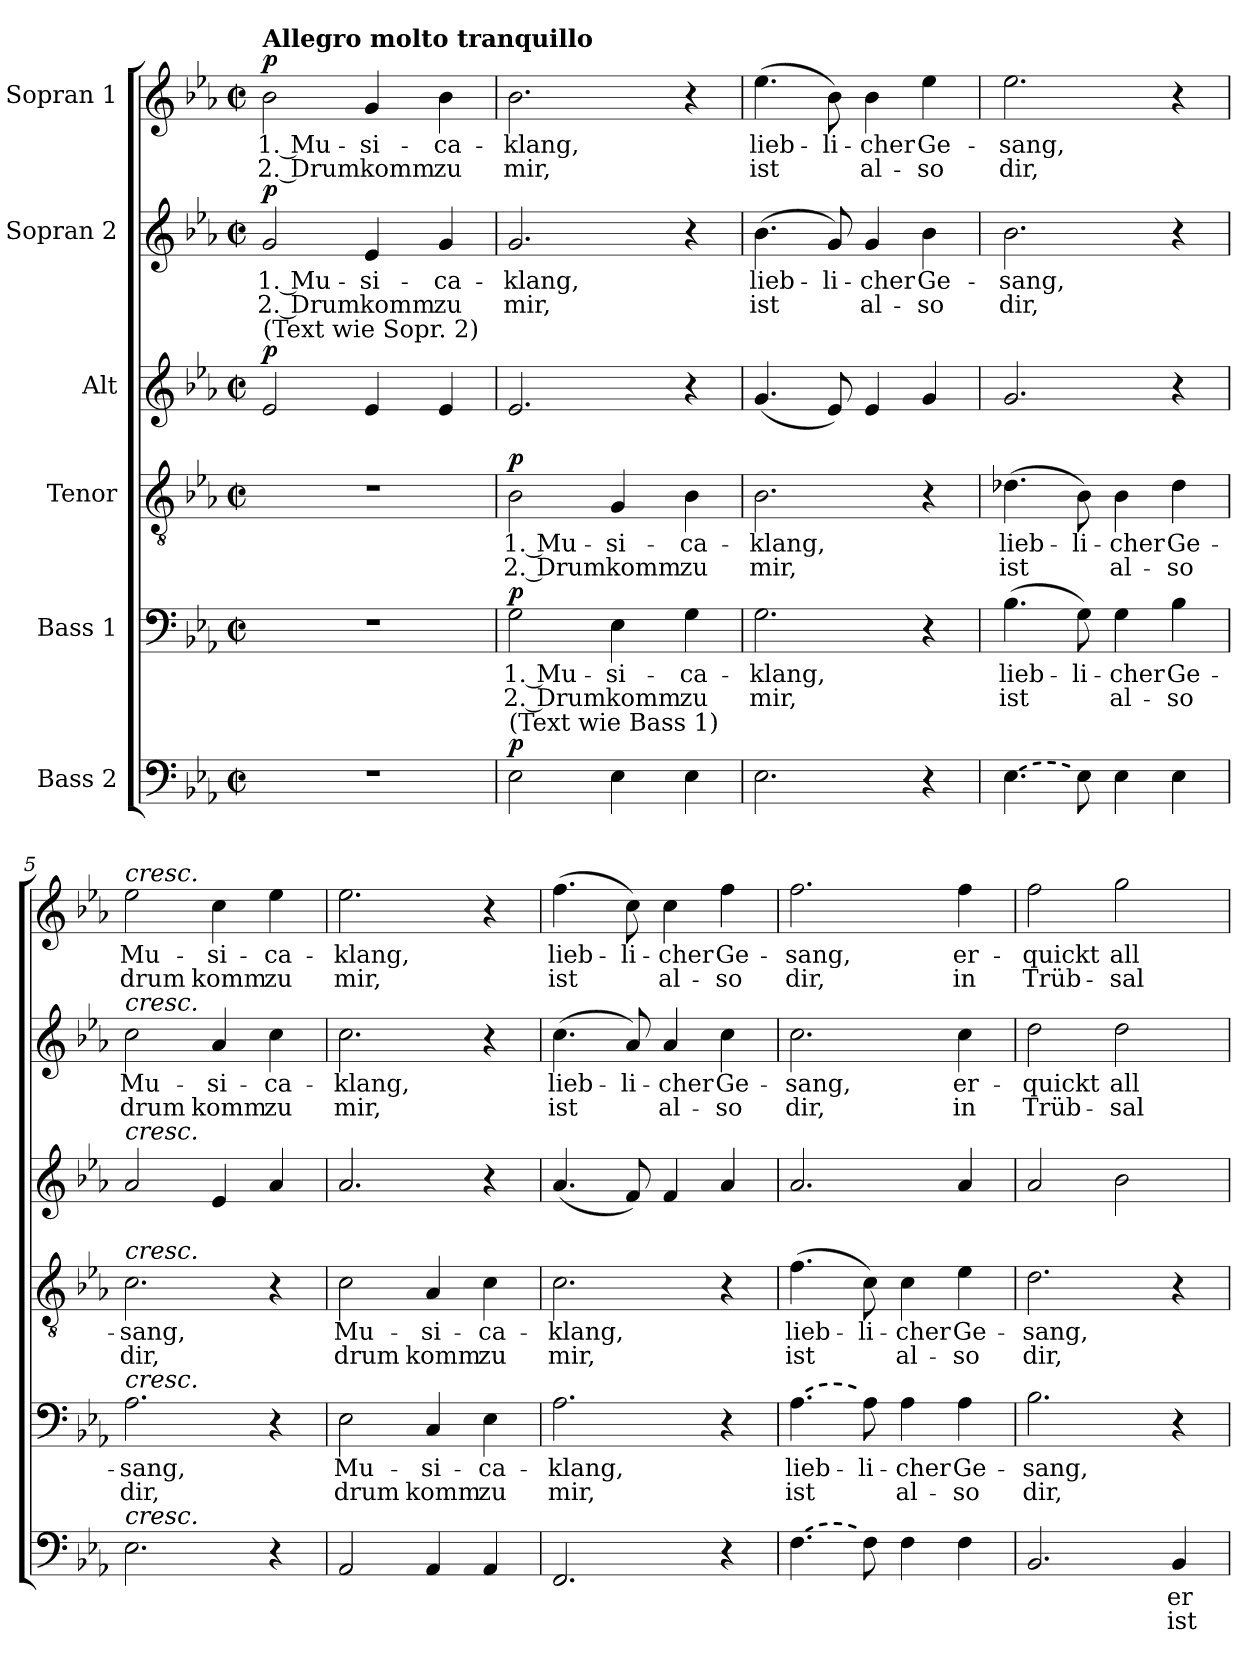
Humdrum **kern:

**kern	**text	**text	**dynam	**kern	**text	**text	**dynam	**kern	**text	**text	**dynam	**kern	**dynam	**kern	**text	**text	**dynam	**kern	**text	**text	**dynam
*part6	*part6	*part6	*part6	*part5	*part5	*part5	*part5	*part4	*part4	*part4	*part4	*part3	*part3	*part2	*part2	*part2	*part2	*part1	*part1	*part1	*part1
*staff6	*staff6	*staff6	*staff6	*staff5	*staff5	*staff5	*staff5	*staff4	*staff4	*staff4	*staff4	*staff3	*staff3	*staff2	*staff2	*staff2	*staff2	*staff1	*staff1	*staff1	*staff1
*I"Bass 2	*	*	*	*I"Bass 1	*	*	*	*I"Tenor	*	*	*	*I"Alt	*	*I"Sopran 2	*	*	*	*I"Sopran 1	*	*	*
*clefF4	*	*	*	*clefF4	*	*	*	*clefGv2	*	*	*	*clefG2	*	*clefG2	*	*	*	*clefG2	*	*	*
*k[b-e-a-]	*	*	*	*k[b-e-a-]	*	*	*	*k[b-e-a-]	*	*	*	*k[b-e-a-]	*	*k[b-e-a-]	*	*	*	*k[b-e-a-]	*	*	*
*M2/2	*	*	*	*M2/2	*	*	*	*M2/2	*	*	*	*M2/2	*	*M2/2	*	*	*	*M2/2	*	*	*
*met(c|)	*	*	*	*met(c|)	*	*	*	*met(c|)	*	*	*	*met(c|)	*	*met(c|)	*	*	*	*met(c|)	*	*	*
=1	=1	=1	=1	=1	=1	=1	=1	=1	=1	=1	=1	=1	=1	=1	=1	=1	=1	=1	=1	=1	=1
!	!	!	!	!	!	!	!	!	!	!	!	!	!	!	!	!	!	!LO:TX:a:B:t=Allegro molto tranquillo	!	!	!
!	!	!	!	!	!	!	!	!	!	!	!	!LO:TX:a:t=(Text wie Sopr. 2)	!	!	!	!	!	!	!	!	!
!	!	!	!	!	!	!	!	!	!	!	!	!	!LO:DY:a	!	!LO:LY:b	!LO:LY:b	!LO:DY:a	!	!LO:LY:b	!LO:LY:b	!LO:DY:a
1r	.	.	.	1r	.	.	.	1r	.	.	.	2e-/	p	2g/	1. Mu-	2. Drum	p	2b-\	1. Mu-	2. Drum	p
!	!	!	!	!	!	!	!	!	!	!	!	!	!	!	!LO:LY:b	!LO:LY:b	!	!	!LO:LY:b	!LO:LY:b	!
.	.	.	.	.	.	.	.	.	.	.	.	4e-/	.	4e-/	-si-	komm	.	4g/	-si-	komm	.
!	!	!	!	!	!	!	!	!	!	!	!	!	!	!	!LO:LY:b	!LO:LY:b	!	!	!LO:LY:b	!LO:LY:b	!
.	.	.	.	.	.	.	.	.	.	.	.	4e-/	.	4g/	-ca-	zu	.	4b-\	-ca-	zu	.
=2	=2	=2	=2	=2	=2	=2	=2	=2	=2	=2	=2	=2	=2	=2	=2	=2	=2	=2	=2	=2	=2
!LO:TX:a:t=(Text wie Bass 1)	!	!	!	!	!	!	!	!	!	!	!	!	!	!	!	!	!	!	!	!	!
!	!	!	!LO:DY:a	!	!LO:LY:b	!LO:LY:b	!LO:DY:a	!	!LO:LY:b	!LO:LY:b	!LO:DY:a	!	!	!	!LO:LY:b	!LO:LY:b	!	!	!LO:LY:b	!LO:LY:b	!
2E-\	.	.	p	2G\	1. Mu-	2. Drum	p	2B-\	1. Mu-	2. Drum	p	2.e-/	.	2.g/	-klang,	mir,	.	2.b-\	-klang,	mir,	.
!	!	!	!	!	!LO:LY:b	!LO:LY:b	!	!	!LO:LY:b	!LO:LY:b	!	!	!	!	!	!	!	!	!	!	!
4E-\	.	.	.	4E-\	-si-	komm	.	4G/	-si-	komm	.	.	.	.	.	.	.	.	.	.	.
!	!	!	!	!	!LO:LY:b	!LO:LY:b	!	!	!LO:LY:b	!LO:LY:b	!	!	!	!	!	!	!	!	!	!	!
4E-\	.	.	.	4G\	-ca-	zu	.	4B-\	-ca-	zu	.	4r	.	4r	.	.	.	4r	.	.	.
=3	=3	=3	=3	=3	=3	=3	=3	=3	=3	=3	=3	=3	=3	=3	=3	=3	=3	=3	=3	=3	=3
!	!	!	!	!	!LO:LY:b	!LO:LY:b	!	!	!LO:LY:b	!LO:LY:b	!	!	!	!	!LO:LY:b	!LO:LY:b	!	!	!LO:LY:b	!LO:LY:b	!
2.E-\	.	.	.	2.G\	-klang,	mir,	.	2.B-\	-klang,	mir,	.	(4.g/	.	(4.b-\	lieb-	ist	.	(4.ee-\	lieb-	ist	.
!	!	!	!	!	!	!	!	!	!	!	!	!	!	!	!LO:LY:b	!	!	!	!LO:LY:b	!	!
.	.	.	.	.	.	.	.	.	.	.	.	8e-/)	.	8g/)	-li-	.	.	8b-\)	-li-	.	.
!	!	!	!	!	!	!	!	!	!	!	!	!	!	!	!LO:LY:b	!LO:LY:b	!	!	!LO:LY:b	!LO:LY:b	!
.	.	.	.	.	.	.	.	.	.	.	.	4e-/	.	4g/	-cher	al-	.	4b-\	-cher	al-	.
!	!	!	!	!	!	!	!	!	!	!	!	!	!	!	!LO:LY:b	!LO:LY:b	!	!	!LO:LY:b	!LO:LY:b	!
4r	.	.	.	4r	.	.	.	4r	.	.	.	4g/	.	4b-\	Ge-	-so	.	4ee-\	Ge-	-so	.
=4	=4	=4	=4	=4	=4	=4	=4	=4	=4	=4	=4	=4	=4	=4	=4	=4	=4	=4	=4	=4	=4
!LO:T:dash	!	!	!	!	!LO:LY:b	!LO:LY:b	!	!	!LO:LY:b	!LO:LY:b	!	!	!	!	!LO:LY:b	!LO:LY:b	!	!	!LO:LY:b	!LO:LY:b	!
[4.E-\	.	.	.	(4.B-\	lieb-	ist	.	(4.d-X\	lieb-	ist	.	2.g/	.	2.b-\	-sang,	dir,	.	2.ee-\	-sang,	dir,	.
!	!	!	!	!	!LO:LY:b	!	!	!	!LO:LY:b	!	!	!	!	!	!	!	!	!	!	!	!
8E-\]	.	.	.	8G\)	-li-	.	.	8B-\)	-li-	.	.	.	.	.	.	.	.	.	.	.	.
!	!	!	!	!	!LO:LY:b	!LO:LY:b	!	!	!LO:LY:b	!LO:LY:b	!	!	!	!	!	!	!	!	!	!	!
4E-\	.	.	.	4G\	-cher	al-	.	4B-\	-cher	al-	.	.	.	.	.	.	.	.	.	.	.
!	!	!	!	!	!LO:LY:b	!LO:LY:b	!	!	!LO:LY:b	!LO:LY:b	!	!	!	!	!	!	!	!	!	!	!
4E-\	.	.	.	4B-\	Ge-	-so	.	4d-\	Ge-	-so	.	4r	.	4r	.	.	.	4r	.	.	.
=5	=5	=5	=5	=5	=5	=5	=5	=5	=5	=5	=5	=5	=5	=5	=5	=5	=5	=5	=5	=5	=5
!	!	!	!	!	!	!	!	!	!	!	!	!	!	!	!	!	!	!LO:TX:a:i:t=cresc.	!	!	!
!	!	!	!	!	!	!	!	!	!	!	!	!	!	!LO:TX:a:i:t=cresc.	!	!	!	!	!	!	!
!	!	!	!	!	!	!	!	!	!	!	!	!LO:TX:a:i:t=cresc.	!	!	!	!	!	!	!	!	!
!	!	!	!	!	!	!	!	!LO:TX:a:i:t=cresc.	!	!	!	!	!	!	!	!	!	!	!	!	!
!	!	!	!	!LO:TX:a:i:t=cresc.	!	!	!	!	!	!	!	!	!	!	!	!	!	!	!	!	!
!LO:TX:a:i:t=cresc.	!	!	!	!	!	!	!	!	!	!	!	!	!	!	!	!	!	!	!	!	!
!	!	!	!	!	!LO:LY:b	!LO:LY:b	!	!	!LO:LY:b	!LO:LY:b	!	!	!	!	!LO:LY:b	!LO:LY:b	!	!	!LO:LY:b	!LO:LY:b	!
2.E-\	.	.	.	2.A-\	-sang,	dir,	.	2.c\	-sang,	dir,	.	2a-/	.	2cc\	Mu-	drum	.	2ee-\	Mu-	drum	.
!	!	!	!	!	!	!	!	!	!	!	!	!	!	!	!LO:LY:b	!LO:LY:b	!	!	!LO:LY:b	!LO:LY:b	!
.	.	.	.	.	.	.	.	.	.	.	.	4e-/	.	4a-/	-si-	komm	.	4cc\	-si-	komm	.
!	!	!	!	!	!	!	!	!	!	!	!	!	!	!	!LO:LY:b	!LO:LY:b	!	!	!LO:LY:b	!LO:LY:b	!
4r	.	.	.	4r	.	.	.	4r	.	.	.	4a-/	.	4cc\	-ca-	zu	.	4ee-\	-ca-	zu	.
!!LO:LB:g=z
=6	=6	=6	=6	=6	=6	=6	=6	=6	=6	=6	=6	=6	=6	=6	=6	=6	=6	=6	=6	=6	=6
!	!	!	!	!	!LO:LY:b	!LO:LY:b	!	!	!LO:LY:b	!LO:LY:b	!	!	!	!	!LO:LY:b	!LO:LY:b	!	!	!LO:LY:b	!LO:LY:b	!
2AA-/	.	.	.	2E-\	Mu-	drum	.	2c\	Mu-	drum	.	2.a-/	.	2.cc\	-klang,	mir,	.	2.ee-\	-klang,	mir,	.
!	!	!	!	!	!LO:LY:b	!LO:LY:b	!	!	!LO:LY:b	!LO:LY:b	!	!	!	!	!	!	!	!	!	!	!
4AA-/	.	.	.	4C/	-si-	komm	.	4A-/	-si-	komm	.	.	.	.	.	.	.	.	.	.	.
!	!	!	!	!	!LO:LY:b	!LO:LY:b	!	!	!LO:LY:b	!LO:LY:b	!	!	!	!	!	!	!	!	!	!	!
4AA-/	.	.	.	4E-\	-ca-	zu	.	4c\	-ca-	zu	.	4r	.	4r	.	.	.	4r	.	.	.
=7	=7	=7	=7	=7	=7	=7	=7	=7	=7	=7	=7	=7	=7	=7	=7	=7	=7	=7	=7	=7	=7
!	!	!	!	!	!LO:LY:b	!LO:LY:b	!	!	!LO:LY:b	!LO:LY:b	!	!	!	!	!LO:LY:b	!LO:LY:b	!	!	!LO:LY:b	!LO:LY:b	!
2.FF/	.	.	.	2.A-\	-klang,	mir,	.	2.c\	-klang,	mir,	.	(4.a-/	.	(4.cc\	lieb-	ist	.	(4.ff\	lieb-	ist	.
!	!	!	!	!	!	!	!	!	!	!	!	!	!	!	!LO:LY:b	!	!	!	!LO:LY:b	!	!
.	.	.	.	.	.	.	.	.	.	.	.	8f/)	.	8a-/)	-li-	.	.	8cc\)	-li-	.	.
!	!	!	!	!	!	!	!	!	!	!	!	!	!	!	!LO:LY:b	!LO:LY:b	!	!	!LO:LY:b	!LO:LY:b	!
.	.	.	.	.	.	.	.	.	.	.	.	4f/	.	4a-/	-cher	al-	.	4cc\	-cher	al-	.
!	!	!	!	!	!	!	!	!	!	!	!	!	!	!	!LO:LY:b	!LO:LY:b	!	!	!LO:LY:b	!LO:LY:b	!
4r	.	.	.	4r	.	.	.	4r	.	.	.	4a-/	.	4cc\	Ge-	-so	.	4ff\	Ge-	-so	.
=8	=8	=8	=8	=8	=8	=8	=8	=8	=8	=8	=8	=8	=8	=8	=8	=8	=8	=8	=8	=8	=8
!LO:T:dash	!	!	!	!LO:T:dash	!LO:LY:b	!LO:LY:b	!	!	!LO:LY:b	!LO:LY:b	!	!	!	!	!LO:LY:b	!LO:LY:b	!	!	!LO:LY:b	!LO:LY:b	!
[4.F\	.	.	.	[4.A-\	lieb-	ist	.	(4.f\	lieb-	ist	.	2.a-/	.	2.cc\	-sang,	dir,	.	2.ff\	-sang,	dir,	.
!	!	!	!	!	!LO:LY:b	!	!	!	!LO:LY:b	!	!	!	!	!	!	!	!	!	!	!	!
8F\]	.	.	.	8A-\]	-li-	.	.	8c\)	-li-	.	.	.	.	.	.	.	.	.	.	.	.
!	!	!	!	!	!LO:LY:b	!LO:LY:b	!	!	!LO:LY:b	!LO:LY:b	!	!	!	!	!	!	!	!	!	!	!
4F\	.	.	.	4A-\	-cher	al-	.	4c\	-cher	al-	.	.	.	.	.	.	.	.	.	.	.
!	!	!	!	!	!LO:LY:b	!LO:LY:b	!	!	!LO:LY:b	!LO:LY:b	!	!	!	!	!LO:LY:b	!LO:LY:b	!	!	!LO:LY:b	!LO:LY:b	!
4F\	.	.	.	4A-\	Ge-	-so	.	4e-\	Ge-	-so	.	4a-/	.	4cc\	er-	in	.	4ff\	er-	in	.
=9	=9	=9	=9	=9	=9	=9	=9	=9	=9	=9	=9	=9	=9	=9	=9	=9	=9	=9	=9	=9	=9
!	!	!	!	!	!LO:LY:b	!LO:LY:b	!	!	!LO:LY:b	!LO:LY:b	!	!	!	!	!LO:LY:b	!LO:LY:b	!	!	!LO:LY:b	!LO:LY:b	!
2.BB-/	.	.	.	2.B-\	-sang,	dir,	.	2.d\	-sang,	dir,	.	2a-/	.	2dd\	-quickt	Trüb-	.	2ff\	-quickt	Trüb-	.
!	!	!	!	!	!	!	!	!	!	!	!	!	!	!	!LO:LY:b	!LO:LY:b	!	!	!LO:LY:b	!LO:LY:b	!
.	.	.	.	.	.	.	.	.	.	.	.	2b-\	.	2dd\	all-	-sal	.	2gg\	all-	-sal	.
!	!LO:LY:b	!LO:LY:b	!	!	!	!	!	!	!	!	!	!	!	!	!	!	!	!	!	!	!
4BB-/	er-	ist	.	4r	.	.	.	4r	.	.	.	.	.	.	.	.	.	.	.	.	.
=	=	=	=	=	=	=	=	=	=	=	=	=	=	=	=	=	=	=	=	=	=
*-	*-	*-	*-	*-	*-	*-	*-	*-	*-	*-	*-	*-	*-	*-	*-	*-	*-	*-	*-	*-	*-
